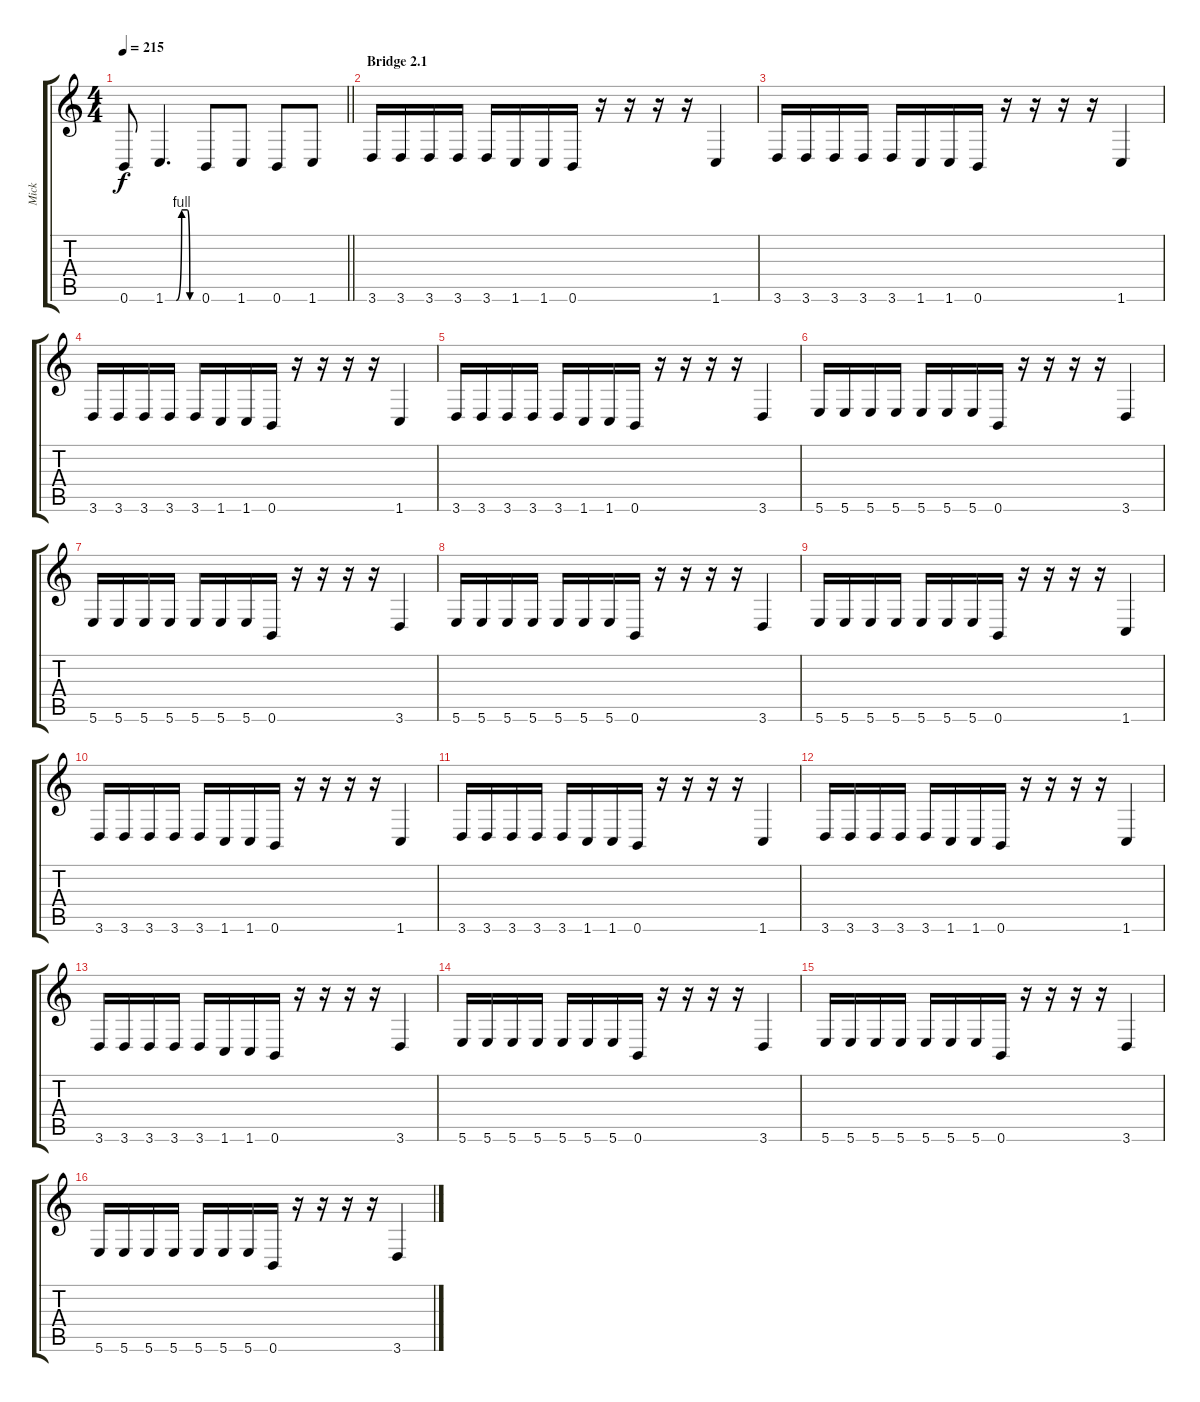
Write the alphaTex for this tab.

\track ("Mick" "Mick") {instrument distortionguitar}
\staff {score tabs}
\tuning (Db4 Ab3 E3 B2 Gb2 B1) {hide}
\ts (4 4)
\tempo 215
\clef g2
\barLineRight lightlight
\ks c
0.6.8{dy f} 1.6{be (custom 0 0 10 0 20 0 30 4 40 4 45 0 60 0)}.4{d} 0.6.8 1.6.8 0.6.8 1.6.8 |
\section ("" "Bridge 2.1")
3.6.16 3.6.16 3.6.16 3.6.16 3.6.16 1.6.16 1.6.16 0.6.16 r.16 r.16 r.16 r.16 1.6.4 |
3.6.16 3.6.16 3.6.16 3.6.16 3.6.16 1.6.16 1.6.16 0.6.16 r.16 r.16 r.16 r.16 1.6.4 |
3.6.16 3.6.16 3.6.16 3.6.16 3.6.16 1.6.16 1.6.16 0.6.16 r.16 r.16 r.16 r.16 1.6.4 |
3.6.16 3.6.16 3.6.16 3.6.16 3.6.16 1.6.16 1.6.16 0.6.16 r.16 r.16 r.16 r.16 3.6.4 |
5.6.16 5.6.16 5.6.16 5.6.16 5.6.16 5.6.16 5.6.16 0.6.16 r.16 r.16 r.16 r.16 3.6.4 |
5.6.16 5.6.16 5.6.16 5.6.16 5.6.16 5.6.16 5.6.16 0.6.16 r.16 r.16 r.16 r.16 3.6.4 |
5.6.16 5.6.16 5.6.16 5.6.16 5.6.16 5.6.16 5.6.16 0.6.16 r.16 r.16 r.16 r.16 3.6.4 |
5.6.16 5.6.16 5.6.16 5.6.16 5.6.16 5.6.16 5.6.16 0.6.16 r.16 r.16 r.16 r.16 1.6.4 |
3.6.16 3.6.16 3.6.16 3.6.16 3.6.16 1.6.16 1.6.16 0.6.16 r.16 r.16 r.16 r.16 1.6.4 |
3.6.16 3.6.16 3.6.16 3.6.16 3.6.16 1.6.16 1.6.16 0.6.16 r.16 r.16 r.16 r.16 1.6.4 |
3.6.16 3.6.16 3.6.16 3.6.16 3.6.16 1.6.16 1.6.16 0.6.16 r.16 r.16 r.16 r.16 1.6.4 |
3.6.16 3.6.16 3.6.16 3.6.16 3.6.16 1.6.16 1.6.16 0.6.16 r.16 r.16 r.16 r.16 3.6.4 |
5.6.16 5.6.16 5.6.16 5.6.16 5.6.16 5.6.16 5.6.16 0.6.16 r.16 r.16 r.16 r.16 3.6.4 |
5.6.16 5.6.16 5.6.16 5.6.16 5.6.16 5.6.16 5.6.16 0.6.16 r.16 r.16 r.16 r.16 3.6.4 |
5.6.16 5.6.16 5.6.16 5.6.16 5.6.16 5.6.16 5.6.16 0.6.16 r.16 r.16 r.16 r.16 3.6.4
